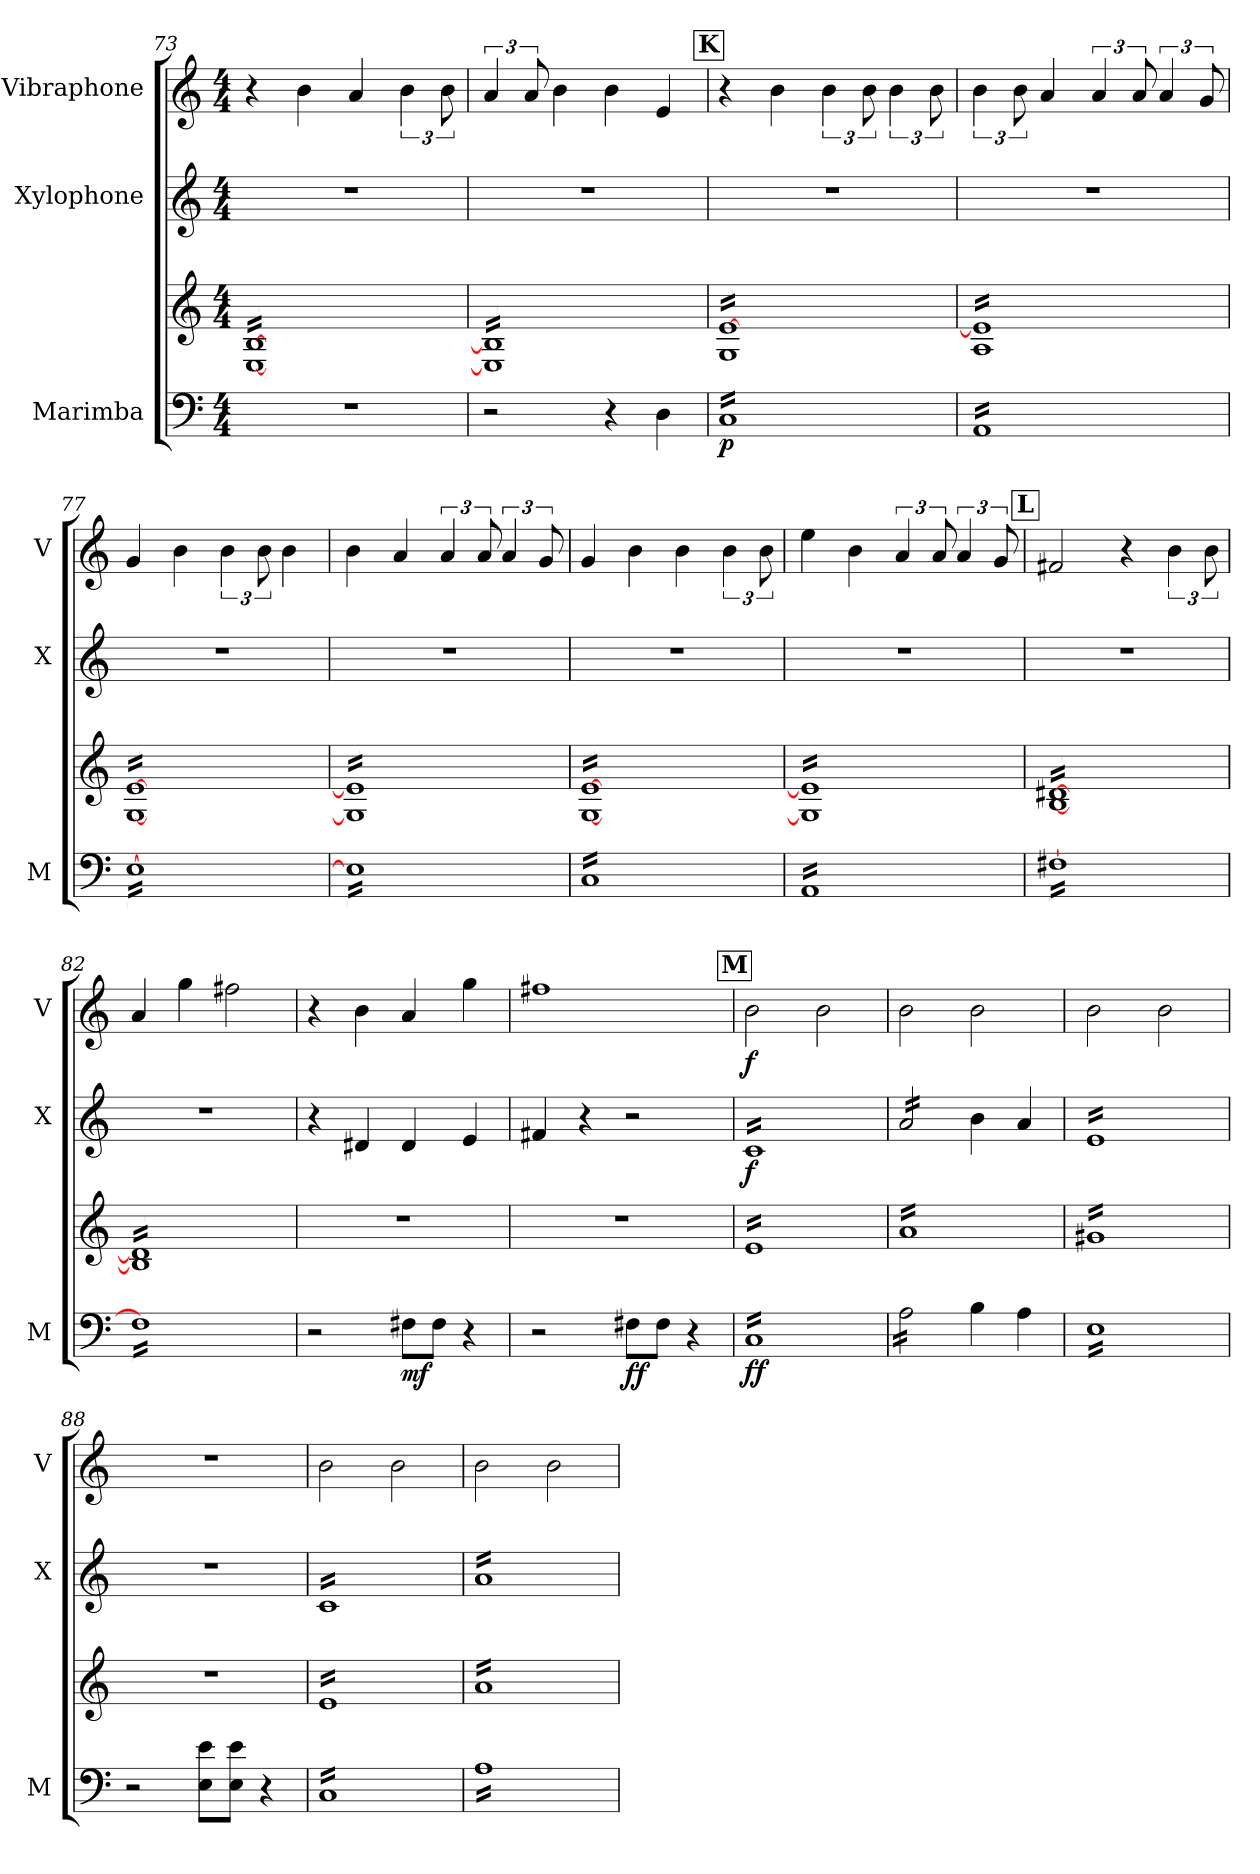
**kern	**kern	**dynam	**kern	**dynam	**kern	**dynam
*part3	*part3	*part3	*part2	*part2	*part1	*part1
*staff4	*staff3	*staff3/4	*staff2	*staff2	*staff1	*staff1
*I"Marimba	*	*	*I"Xylophone	*	*I"Vibraphone	*
*I'M	*	*	*I'X	*	*I'V	*
*clefF4	*clefG2	*	*clefG2	*	*clefG2	*
*	*	*	*ITrd-7c-12	*	*	*
*k[]	*k[]	*	*k[]	*	*k[]	*
*M4/4	*M4/4	*	*M4/4	*	*M4/4	*
=73	=73	=73	=73	=73	=73	=73
*	*tremolo	*	*	*	*	*
1r	[16E [16BLL	.	1r	.	4r	.
.	16E 16B	.	.	.	.	.
.	16E 16B	.	.	.	.	.
.	16E 16B	.	.	.	.	.
.	16E 16B	.	.	.	4b\	.
.	16E 16B	.	.	.	.	.
.	16E 16B	.	.	.	.	.
.	16E 16B	.	.	.	.	.
.	16E 16B	.	.	.	4a/	.
.	16E 16B	.	.	.	.	.
.	16E 16B	.	.	.	.	.
.	16E 16B	.	.	.	.	.
.	16E 16B	.	.	.	6b\	.
.	16E 16B	.	.	.	.	.
.	16E 16B	.	.	.	.	.
.	.	.	.	.	12b\	.
.	16E 16BJJ	.	.	.	.	.
=74	=74	=74	=74	=74	=74	=74
2r	16E] 16B]LL	.	1r	.	6a/	.
.	16E 16B	.	.	.	.	.
.	16E 16B	.	.	.	.	.
.	.	.	.	.	12a/	.
.	16E 16B	.	.	.	.	.
.	16E 16B	.	.	.	4b\	.
.	16E 16B	.	.	.	.	.
.	16E 16B	.	.	.	.	.
.	16E 16B	.	.	.	.	.
4r	16E 16B	.	.	.	4b\	.
.	16E 16B	.	.	.	.	.
.	16E 16B	.	.	.	.	.
.	16E 16B	.	.	.	.	.
4D\	16E 16B	.	.	.	4e/	.
.	16E 16B	.	.	.	.	.
.	16E 16B	.	.	.	.	.
.	16E 16BJJ	.	.	.	.	.
!!LO:PB:g=z
!!LO:REH:place=s1:a:B:fs=14:t=K
=75	=75	=75	=75	=75	=75	=75
!	!	!LO:DY:b=2	!	!	!	!
*tremolo	*	*	*	*	*	*
16CLL	16G [16eLL	p	1r	.	4r	.
16C	16G 16e	.	.	.	.	.
16C	16G 16e	.	.	.	.	.
16C	16G 16e	.	.	.	.	.
16C	16G 16e	.	.	.	4b\	.
16C	16G 16e	.	.	.	.	.
16C	16G 16e	.	.	.	.	.
16C	16G 16e	.	.	.	.	.
16C	16G 16e	.	.	.	6b\	.
16C	16G 16e	.	.	.	.	.
16C	16G 16e	.	.	.	.	.
.	.	.	.	.	12b\	.
16C	16G 16e	.	.	.	.	.
16C	16G 16e	.	.	.	6b\	.
16C	16G 16e	.	.	.	.	.
16C	16G 16e	.	.	.	.	.
.	.	.	.	.	12b\	.
16CJJ	16G 16eJJ	.	.	.	.	.
=76	=76	=76	=76	=76	=76	=76
16AALL	16A 16e]LL	.	1r	.	6b\	.
16AA	16A 16e	.	.	.	.	.
16AA	16A 16e	.	.	.	.	.
.	.	.	.	.	12b\	.
16AA	16A 16e	.	.	.	.	.
16AA	16A 16e	.	.	.	4a/	.
16AA	16A 16e	.	.	.	.	.
16AA	16A 16e	.	.	.	.	.
16AA	16A 16e	.	.	.	.	.
16AA	16A 16e	.	.	.	6a/	.
16AA	16A 16e	.	.	.	.	.
16AA	16A 16e	.	.	.	.	.
.	.	.	.	.	12a/	.
16AA	16A 16e	.	.	.	.	.
16AA	16A 16e	.	.	.	6a/	.
16AA	16A 16e	.	.	.	.	.
16AA	16A 16e	.	.	.	.	.
.	.	.	.	.	12g/	.
16AAJJ	16A 16eJJ	.	.	.	.	.
=77	=77	=77	=77	=77	=77	=77
[16ELL	[16G [16eLL	.	1r	.	4g/	.
16E	16G 16e	.	.	.	.	.
16E	16G 16e	.	.	.	.	.
16E	16G 16e	.	.	.	.	.
16E	16G 16e	.	.	.	4b\	.
16E	16G 16e	.	.	.	.	.
16E	16G 16e	.	.	.	.	.
16E	16G 16e	.	.	.	.	.
16E	16G 16e	.	.	.	6b\	.
16E	16G 16e	.	.	.	.	.
16E	16G 16e	.	.	.	.	.
.	.	.	.	.	12b\	.
16E	16G 16e	.	.	.	.	.
16E	16G 16e	.	.	.	4b\	.
16E	16G 16e	.	.	.	.	.
16E	16G 16e	.	.	.	.	.
16EJJ	16G 16eJJ	.	.	.	.	.
=78	=78	=78	=78	=78	=78	=78
16E]LL	16G] 16e]LL	.	1r	.	4b\	.
16E	16G 16e	.	.	.	.	.
16E	16G 16e	.	.	.	.	.
16E	16G 16e	.	.	.	.	.
16E	16G 16e	.	.	.	4a/	.
16E	16G 16e	.	.	.	.	.
16E	16G 16e	.	.	.	.	.
16E	16G 16e	.	.	.	.	.
16E	16G 16e	.	.	.	6a/	.
16E	16G 16e	.	.	.	.	.
16E	16G 16e	.	.	.	.	.
.	.	.	.	.	12a/	.
16E	16G 16e	.	.	.	.	.
16E	16G 16e	.	.	.	6a/	.
16E	16G 16e	.	.	.	.	.
16E	16G 16e	.	.	.	.	.
.	.	.	.	.	12g/	.
16EJJ	16G 16eJJ	.	.	.	.	.
!!LO:LB:g=z
=79	=79	=79	=79	=79	=79	=79
16CLL	[16G [16eLL	.	1r	.	4g/	.
16C	16G 16e	.	.	.	.	.
16C	16G 16e	.	.	.	.	.
16C	16G 16e	.	.	.	.	.
16C	16G 16e	.	.	.	4b\	.
16C	16G 16e	.	.	.	.	.
16C	16G 16e	.	.	.	.	.
16C	16G 16e	.	.	.	.	.
16C	16G 16e	.	.	.	4b\	.
16C	16G 16e	.	.	.	.	.
16C	16G 16e	.	.	.	.	.
16C	16G 16e	.	.	.	.	.
16C	16G 16e	.	.	.	6b\	.
16C	16G 16e	.	.	.	.	.
16C	16G 16e	.	.	.	.	.
.	.	.	.	.	12b\	.
16CJJ	16G 16eJJ	.	.	.	.	.
=80	=80	=80	=80	=80	=80	=80
16AALL	16G] 16e]LL	.	1r	.	4ee\	.
16AA	16G 16e	.	.	.	.	.
16AA	16G 16e	.	.	.	.	.
16AA	16G 16e	.	.	.	.	.
16AA	16G 16e	.	.	.	4b\	.
16AA	16G 16e	.	.	.	.	.
16AA	16G 16e	.	.	.	.	.
16AA	16G 16e	.	.	.	.	.
16AA	16G 16e	.	.	.	6a/	.
16AA	16G 16e	.	.	.	.	.
16AA	16G 16e	.	.	.	.	.
.	.	.	.	.	12a/	.
16AA	16G 16e	.	.	.	.	.
16AA	16G 16e	.	.	.	6a/	.
16AA	16G 16e	.	.	.	.	.
16AA	16G 16e	.	.	.	.	.
.	.	.	.	.	12g/	.
16AAJJ	16G 16eJJ	.	.	.	.	.
!!LO:REH:place=s1:a:B:fs=14:t=L
=81	=81	=81	=81	=81	=81	=81
[16F#XLL	[16B [16d#XLL	.	1r	.	2f#X/	.
16F#X	16B 16d#X	.	.	.	.	.
16F#X	16B 16d#X	.	.	.	.	.
16F#X	16B 16d#X	.	.	.	.	.
16F#X	16B 16d#X	.	.	.	.	.
16F#X	16B 16d#X	.	.	.	.	.
16F#X	16B 16d#X	.	.	.	.	.
16F#X	16B 16d#X	.	.	.	.	.
16F#X	16B 16d#X	.	.	.	4r	.
16F#X	16B 16d#X	.	.	.	.	.
16F#X	16B 16d#X	.	.	.	.	.
16F#X	16B 16d#X	.	.	.	.	.
16F#X	16B 16d#X	.	.	.	6b\	.
16F#X	16B 16d#X	.	.	.	.	.
16F#X	16B 16d#X	.	.	.	.	.
.	.	.	.	.	12b\	.
16F#XJJ	16B 16d#XJJ	.	.	.	.	.
=82	=82	=82	=82	=82	=82	=82
16F#]LL	16B] 16d#]LL	.	1r	.	4a/	.
16F#	16B 16d#	.	.	.	.	.
16F#	16B 16d#	.	.	.	.	.
16F#	16B 16d#	.	.	.	.	.
16F#	16B 16d#	.	.	.	4gg\	.
16F#	16B 16d#	.	.	.	.	.
16F#	16B 16d#	.	.	.	.	.
16F#	16B 16d#	.	.	.	.	.
16F#	16B 16d#	.	.	.	2ff#X\	.
16F#	16B 16d#	.	.	.	.	.
16F#	16B 16d#	.	.	.	.	.
16F#	16B 16d#	.	.	.	.	.
16F#	16B 16d#	.	.	.	.	.
16F#	16B 16d#	.	.	.	.	.
16F#	16B 16d#	.	.	.	.	.
16F#JJ	16B 16d#JJ	.	.	.	.	.
*Xtremolo	*	*	*	*	*	*
=83	=83	=83	=83	=83	=83	=83
2r	1r	.	4r	.	4r	.
.	.	.	4dd#X/	.	4b\	.
!	!	!LO:DY:b=2	!	!	!	!
8F#X\L	.	mf	4dd#/	.	4a/	.
8F#\J	.	.	.	.	.	.
4r	.	.	4ee/	.	4gg\	.
=84	=84	=84	=84	=84	=84	=84
2r	1r	.	4ff#X/	.	1ff#X	.
.	.	.	4r	.	.	.
!	!	!LO:DY:b=2	!	!	!	!
!	!	!LO:DY:n=1:b=2	!	!	!	!
8F#X\L	.	f f	2r	.	.	.
8F#\J	.	.	.	.	.	.
4r	.	.	.	.	.	.
!!LO:LB:g=z
!!LO:REH:place=s1:a:B:fs=14:t=M
=85	=85	=85	=85	=85	=85	=85
!	!	!LO:DY:b=2	!	!	!	!
!	!	!LO:DY:n=1:b	!	!LO:DY:b	!	!LO:DY:b
*tremolo	*	*	*	*	*	*
*	*	*	*tremolo	*	*	*
16CLL	16eLL	f f	16ccLL	f	2b\	f
16C	16e	.	16cc	.	.	.
16C	16e	.	16cc	.	.	.
16C	16e	.	16cc	.	.	.
16C	16e	.	16cc	.	.	.
16C	16e	.	16cc	.	.	.
16C	16e	.	16cc	.	.	.
16C	16e	.	16cc	.	.	.
16C	16e	.	16cc	.	2b\	.
16C	16e	.	16cc	.	.	.
16C	16e	.	16cc	.	.	.
16C	16e	.	16cc	.	.	.
16C	16e	.	16cc	.	.	.
16C	16e	.	16cc	.	.	.
16C	16e	.	16cc	.	.	.
16CJJ	16eJJ	.	16ccJJ	.	.	.
=86	=86	=86	=86	=86	=86	=86
16A\LL	16aLL	.	16aa/LL	.	2b\	.
16A\	16a	.	16aa/	.	.	.
16A\	16a	.	16aa/	.	.	.
16A\	16a	.	16aa/	.	.	.
16A\	16a	.	16aa/	.	.	.
16A\	16a	.	16aa/	.	.	.
16A\	16a	.	16aa/	.	.	.
16A\JJ	16a	.	16aa/JJ	.	.	.
*	*	*	*Xtremolo	*	*	*
*Xtremolo	*	*	*	*	*	*
4B\	16a	.	4bb\	.	2b\	.
.	16a	.	.	.	.	.
.	16a	.	.	.	.	.
.	16a	.	.	.	.	.
4A\	16a	.	4aa/	.	.	.
.	16a	.	.	.	.	.
.	16a	.	.	.	.	.
.	16aJJ	.	.	.	.	.
=87	=87	=87	=87	=87	=87	=87
*tremolo	*	*	*	*	*	*
*	*	*	*tremolo	*	*	*
16ELL	16g#XLL	.	16eeLL	.	2b\	.
16E	16g#X	.	16ee	.	.	.
16E	16g#X	.	16ee	.	.	.
16E	16g#X	.	16ee	.	.	.
16E	16g#X	.	16ee	.	.	.
16E	16g#X	.	16ee	.	.	.
16E	16g#X	.	16ee	.	.	.
16E	16g#X	.	16ee	.	.	.
16E	16g#X	.	16ee	.	2b\	.
16E	16g#X	.	16ee	.	.	.
16E	16g#X	.	16ee	.	.	.
16E	16g#X	.	16ee	.	.	.
16E	16g#X	.	16ee	.	.	.
16E	16g#X	.	16ee	.	.	.
16E	16g#X	.	16ee	.	.	.
16EJJ	16g#XJJ	.	16eeJJ	.	.	.
*Xtremolo	*	*	*	*	*	*
=88	=88	=88	=88	=88	=88	=88
2r	1r	.	1r	.	1r	.
8E\ 8e\L	.	.	.	.	.	.
8E\ 8e\J	.	.	.	.	.	.
4r	.	.	.	.	.	.
!!LO:PB:g=z
=89	=89	=89	=89	=89	=89	=89
*tremolo	*	*	*	*	*	*
16CLL	16eLL	.	16ccLL	.	2b\	.
16C	16e	.	16cc	.	.	.
16C	16e	.	16cc	.	.	.
16C	16e	.	16cc	.	.	.
16C	16e	.	16cc	.	.	.
16C	16e	.	16cc	.	.	.
16C	16e	.	16cc	.	.	.
16C	16e	.	16cc	.	.	.
16C	16e	.	16cc	.	2b\	.
16C	16e	.	16cc	.	.	.
16C	16e	.	16cc	.	.	.
16C	16e	.	16cc	.	.	.
16C	16e	.	16cc	.	.	.
16C	16e	.	16cc	.	.	.
16C	16e	.	16cc	.	.	.
16CJJ	16eJJ	.	16ccJJ	.	.	.
=90	=90	=90	=90	=90	=90	=90
16ALL	16aLL	.	16aaLL	.	2b\	.
16A	16a	.	16aa	.	.	.
16A	16a	.	16aa	.	.	.
16A	16a	.	16aa	.	.	.
16A	16a	.	16aa	.	.	.
16A	16a	.	16aa	.	.	.
16A	16a	.	16aa	.	.	.
16A	16a	.	16aa	.	.	.
16A	16a	.	16aa	.	2b\	.
16A	16a	.	16aa	.	.	.
16A	16a	.	16aa	.	.	.
16A	16a	.	16aa	.	.	.
16A	16a	.	16aa	.	.	.
16A	16a	.	16aa	.	.	.
16A	16a	.	16aa	.	.	.
16AJJ	16aJJ	.	16aaJJ	.	.	.
*	*	*	*Xtremolo	*	*	*
*	*Xtremolo	*	*	*	*	*
*Xtremolo	*	*	*	*	*	*
=	=	=	=	=	=	=
*-	*-	*-	*-	*-	*-	*-
